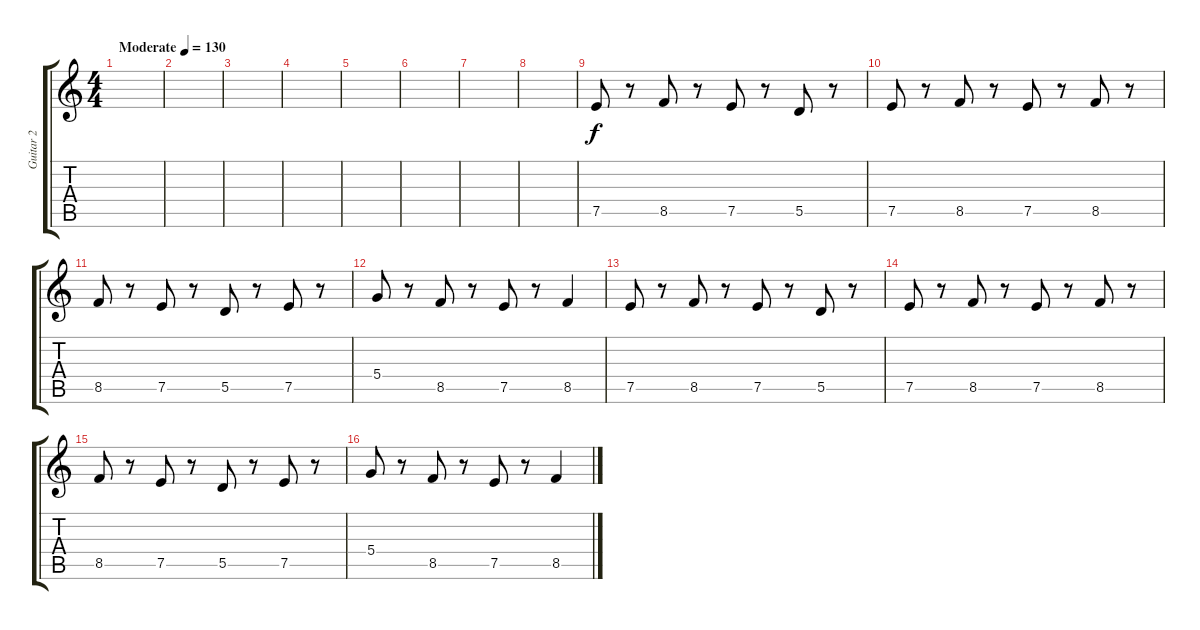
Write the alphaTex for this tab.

\track ("Guitar 2" "Guitar 2") {instrument electricguitarclean}
\staff {score tabs}
\tuning (E4 B3 G3 D3 A2 E2) {hide}
\ts (4 4)
\tempo (130 "Moderate")
\clef g2
\ks c
|
|
|
|
|
|
|
|
7.5.8 r.8 8.5.8 r.8 7.5.8 r.8 5.5.8 r.8 |
7.5.8 r.8 8.5.8 r.8 7.5.8 r.8 8.5.8 r.8 |
8.5.8 r.8 7.5.8 r.8 5.5.8 r.8 7.5.8 r.8 |
5.4.8 r.8 8.5.8 r.8 7.5.8 r.8 8.5.4 |
7.5.8 r.8 8.5.8 r.8 7.5.8 r.8 5.5.8 r.8 |
7.5.8 r.8 8.5.8 r.8 7.5.8 r.8 8.5.8 r.8 |
8.5.8 r.8 7.5.8 r.8 5.5.8 r.8 7.5.8 r.8 |
5.4.8 r.8 8.5.8 r.8 7.5.8 r.8 8.5.4
